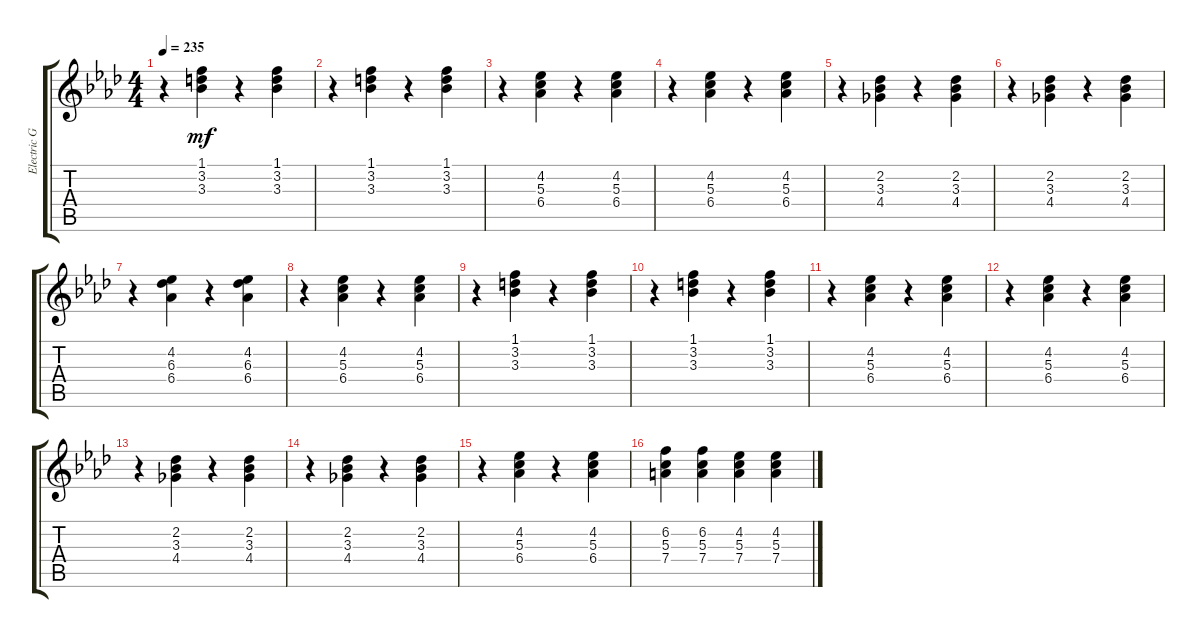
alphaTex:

\track ("Electric Guitar" "Electric G") {instrument distortionguitar}
\staff {score tabs}
\tuning (E4 B3 G3 D3 A2 E2) {hide}
\ts (4 4)
\tempo 235
\clef g2
\ks ab
r.4{dy mf} (1.1 3.2 3.3).4 r.4 (1.1 3.2 3.3).4 |
r.4 (1.1 3.2 3.3).4 r.4 (1.1 3.2 3.3).4 |
r.4 (4.2 5.3 6.4).4 r.4 (4.2 5.3 6.4).4 |
r.4 (4.2 5.3 6.4).4 r.4 (4.2 5.3 6.4).4 |
r.4 (2.2 3.3 4.4).4 r.4 (2.2 3.3 4.4).4 |
r.4 (2.2 3.3 4.4).4 r.4 (2.2 3.3 4.4).4 |
r.4 (4.2 6.3 6.4).4 r.4 (4.2 6.3 6.4).4 |
r.4 (4.2 5.3 6.4).4 r.4 (4.2 5.3 6.4).4 |
r.4 (1.1 3.2 3.3).4 r.4 (1.1 3.2 3.3).4 |
r.4 (1.1 3.2 3.3).4 r.4 (1.1 3.2 3.3).4 |
r.4 (4.2 5.3 6.4).4 r.4 (4.2 5.3 6.4).4 |
r.4 (4.2 5.3 6.4).4 r.4 (4.2 5.3 6.4).4 |
r.4 (2.2 3.3 4.4).4 r.4 (2.2 3.3 4.4).4 |
r.4 (2.2 3.3 4.4).4 r.4 (2.2 3.3 4.4).4 |
r.4 (4.2 5.3 6.4).4 r.4 (4.2 5.3 6.4).4 |
(6.2 5.3 7.4).4 (6.2 5.3 7.4).4 (4.2 5.3 7.4).4 (4.2 5.3 7.4).4
